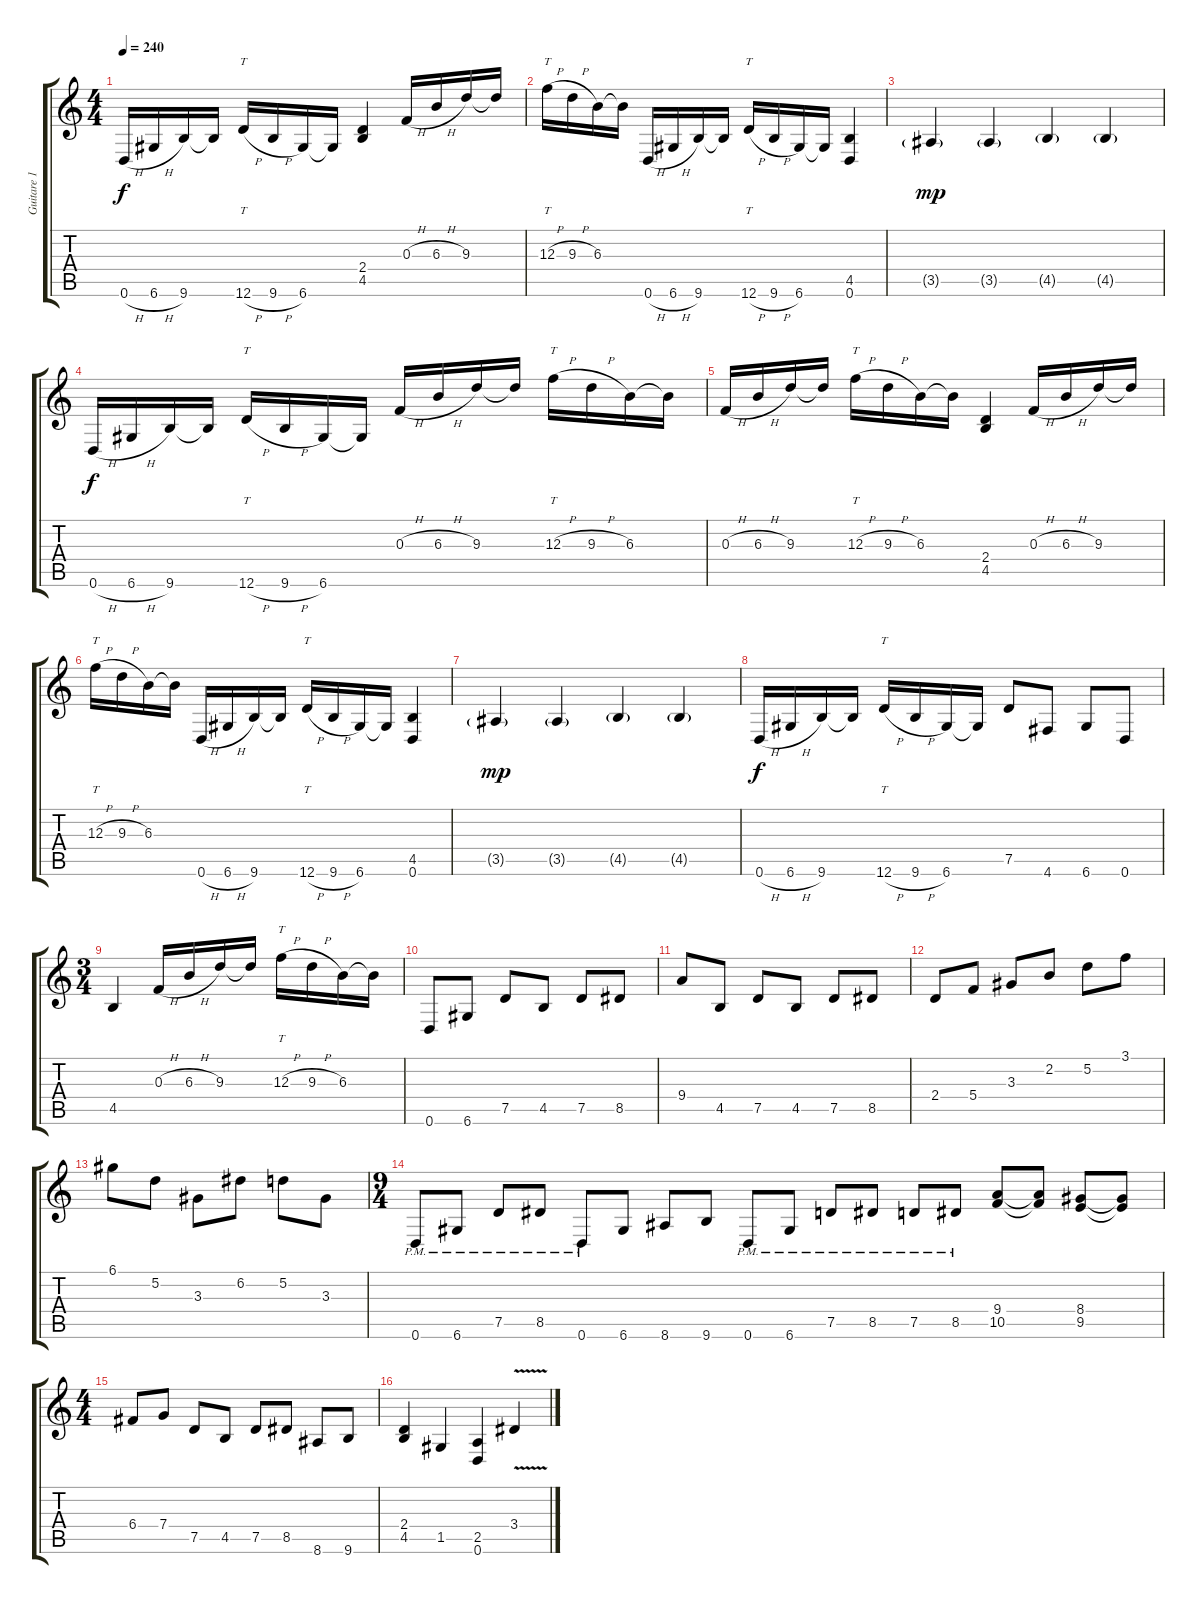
\track ("Guitare 1" "Guitare 1") {instrument distortionguitar}
\staff {score tabs}
\tuning (D4 A3 F3 C3 G2 D2) {hide}
\ts (4 4)
\tempo 240
\clef g2
\ks c
0.6{h}.16{dy f} 6.6{h}.16 9.6.16 9.6{t}.16 12.6{h}.16{tt} 9.6{h}.16 6.6.16 6.6{t}.16 (2.4 4.5).4 0.3{h}.16 6.3{h}.16 9.3.16 9.3{t}.16 |
12.3{h}.16{tt} 9.3{h}.16 6.3.16 6.3{t}.16 0.6{h}.16 6.6{h}.16 9.6.16 9.6{t}.16 12.6{h}.16{tt} 9.6{h}.16 6.6.16 6.6{t}.16 (4.5 0.6).4 |
3.5{g}.4{dy mp} 3.5{g}.4 4.5{g}.4 4.5{g}.4 |
0.6{h}.16{dy f} 6.6{h}.16 9.6.16 9.6{t}.16 12.6{h}.16{tt} 9.6{h}.16 6.6.16 6.6{t}.16 0.3{h}.16 6.3{h}.16 9.3.16 9.3{t}.16 12.3{h}.16{tt} 9.3{h}.16 6.3.16 6.3{t}.16 |
0.3{h}.16 6.3{h}.16 9.3.16 9.3{t}.16 12.3{h}.16{tt} 9.3{h}.16 6.3.16 6.3{t}.16 (2.4 4.5).4 0.3{h}.16 6.3{h}.16 9.3.16 9.3{t}.16 |
12.3{h}.16{tt} 9.3{h}.16 6.3.16 6.3{t}.16 0.6{h}.16 6.6{h}.16 9.6.16 9.6{t}.16 12.6{h}.16{tt} 9.6{h}.16 6.6.16 6.6{t}.16 (4.5 0.6).4 |
3.5{g}.4{dy mp} 3.5{g}.4 4.5{g}.4 4.5{g}.4 |
0.6{h}.16{dy f} 6.6{h}.16 9.6.16 9.6{t}.16 12.6{h}.16{tt} 9.6{h}.16 6.6.16 6.6{t}.16 7.5.8 4.6.8 6.6.8 0.6.8 |
\ts (3 4)
4.5.4 0.3{h}.16 6.3{h}.16 9.3.16 9.3{t}.16 12.3{h}.16{tt} 9.3{h}.16 6.3.16 6.3{t}.16 |
0.6.8 6.6.8 7.5.8 4.5.8 7.5.8 8.5.8 |
9.4.8 4.5.8 7.5.8 4.5.8 7.5.8 8.5.8 |
2.4.8 5.4.8 3.3.8 2.2.8 5.2.8 3.1.8 |
6.1.8 5.2.8 3.3.8 6.2.8 5.2.8 3.3.8 |
\ts (9 4)
0.6{pm}.8 6.6{pm}.8 7.5{pm}.8 8.5{pm}.8 0.6{pm}.8 6.6.8 8.6.8 9.6.8 0.6{pm}.8 6.6{pm}.8 7.5{pm}.8 8.5{pm}.8 7.5{pm}.8 8.5{pm}.8 (9.4 10.5).8 (9.4{t} 10.5{t}).8 (8.4 9.5).8 (8.4{t} 9.5{t}).8 |
\ts (4 4)
6.4.8 7.4.8 7.5.8 4.5.8 7.5.8 8.5.8 8.6.8 9.6.8 |
(2.4 4.5).4 1.5.4 (2.5 0.6).4 3.4{v}.4
